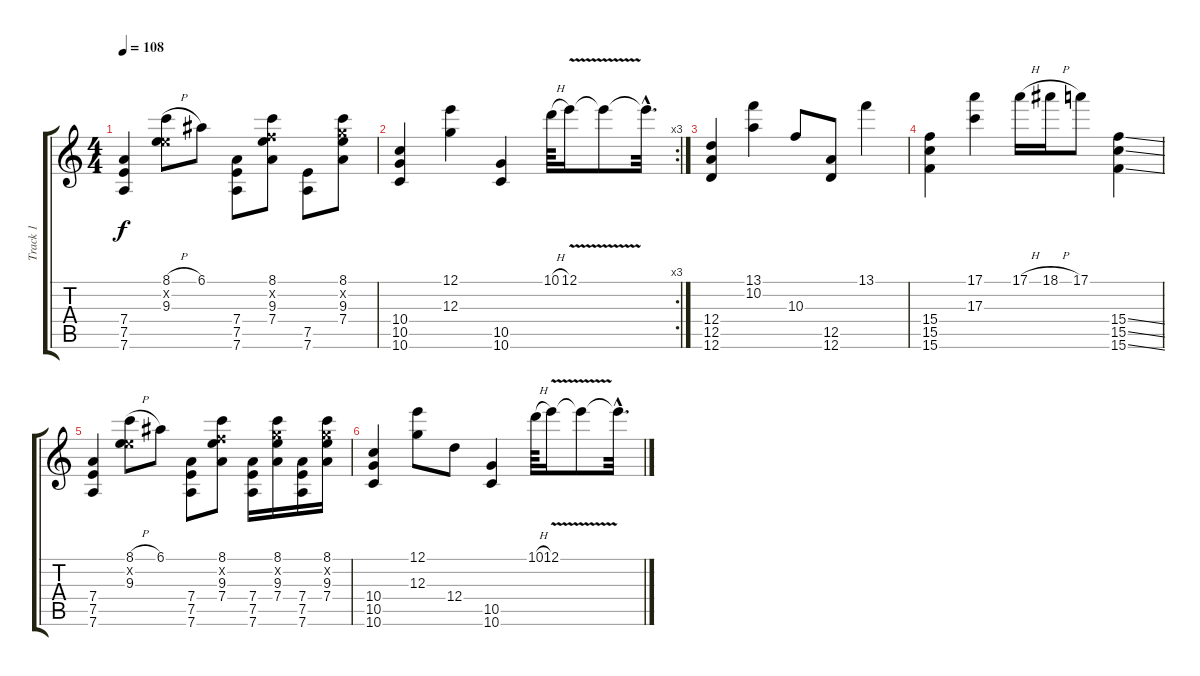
\track ("Track 1" "Track 1") {instrument acousticguitarsteel}
\staff {score tabs}
\tuning (E4 B3 G3 D3 A2 D2) {hide}
\ts (4 4)
\tempo 108
\clef g2
\ks c
(7.4 7.5 7.6).4{dy f} (8.1{h} 5.2{x} 9.3).8 6.1.8 (7.4 7.5 7.6).8 (8.1 6.2{x} 9.3 7.4).8 (7.5 7.6).8 (8.1 8.2{x} 9.3 7.4).8 |
\rc 3
(10.4 10.5 10.6).4 (12.1 12.3).4 (10.5 10.6).4 10.1{h}.64 12.1{v}.16 12.1{t}.8 12.1{hac t}.32{d} |
(12.4 12.5 12.6).4 (13.1 10.2).4 10.3.8 (12.5 12.6).8 13.1.4 |
(15.4 15.5 15.6).4 (17.1 17.3).4 17.1{h}.16 18.1{h}.16 17.1.8 (15.4{ss} 15.5{ss} 15.6{ss}).4 |
(7.4 7.5 7.6).4 (8.1{h} 5.2{x} 9.3).8 6.1.8 (7.4 7.5 7.6).8 (8.1 6.2{x} 9.3 7.4).8 (7.4 7.5 7.6).16 (8.1 8.2{x} 9.3 7.4).16 (7.4 7.5 7.6).16 (8.1 8.2{x} 9.3 7.4).16 |
(10.4 10.5 10.6).4 (12.1 12.3).8 12.4.8 (10.5 10.6).4 10.1{h}.64 12.1{v}.16 12.1{t}.8 12.1{hac t}.32{d}
